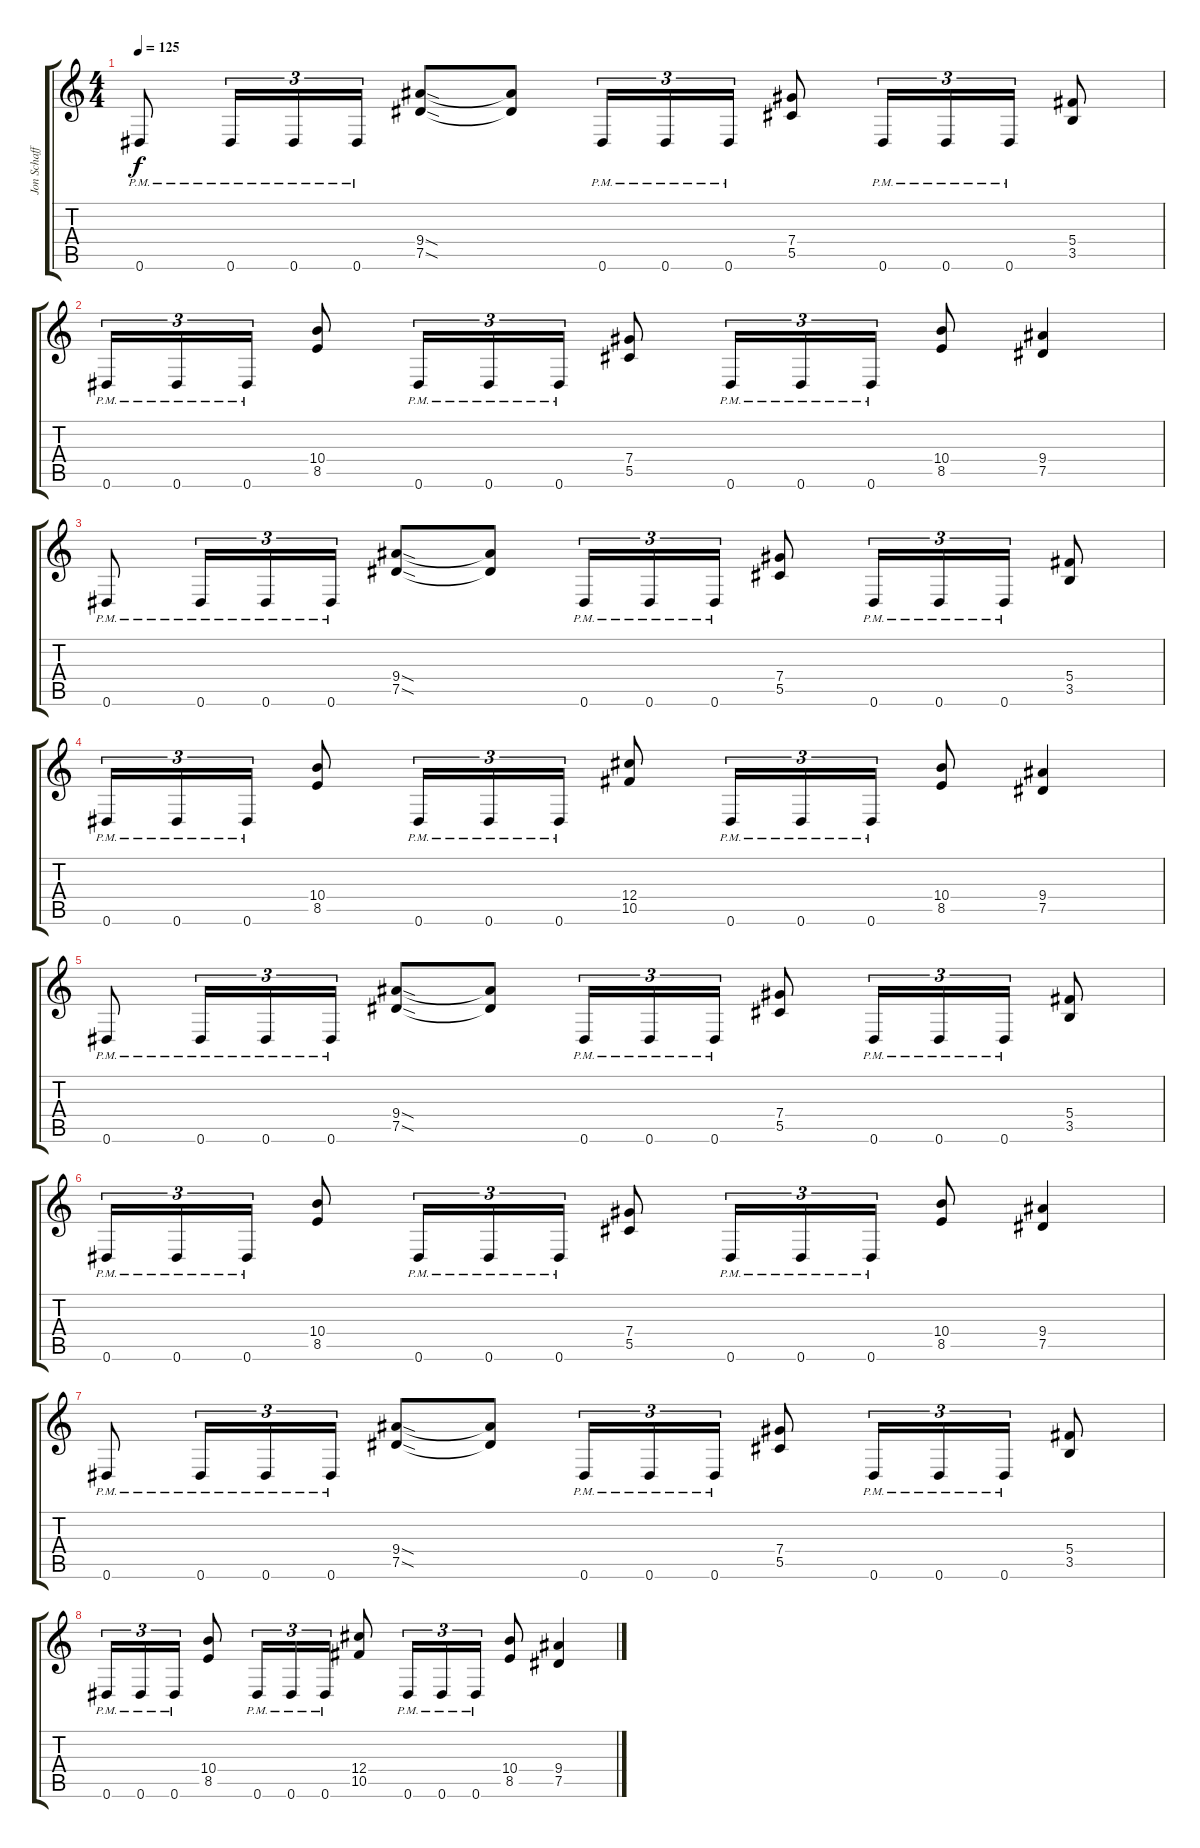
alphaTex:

\track ("Jon Schaffer Rythme" "Jon Schaff") {instrument distortionguitar}
\staff {score tabs}
\tuning (Eb4 Bb3 Gb3 Db3 Ab2 Eb2) {hide}
\ts (4 4)
\tempo 125
\clef g2
\ks c
0.6{pm}.8{dy f} 0.6{pm}.16{tu (3 2)} 0.6{pm}.16{tu (3 2)} 0.6{pm}.16{tu (3 2)} (9.4{sod} 7.5{sod}).8 (9.4{t} 7.5{t}).8 0.6{pm}.16{tu (3 2)} 0.6{pm}.16{tu (3 2)} 0.6{pm}.16{tu (3 2)} (7.4 5.5).8 0.6{pm}.16{tu (3 2)} 0.6{pm}.16{tu (3 2)} 0.6{pm}.16{tu (3 2)} (5.4 3.5).8 |
0.6{pm}.16{tu (3 2)} 0.6{pm}.16{tu (3 2)} 0.6{pm}.16{tu (3 2)} (10.4 8.5).8 0.6{pm}.16{tu (3 2)} 0.6{pm}.16{tu (3 2)} 0.6{pm}.16{tu (3 2)} (7.4 5.5).8 0.6{pm}.16{tu (3 2)} 0.6{pm}.16{tu (3 2)} 0.6{pm}.16{tu (3 2)} (10.4 8.5).8 (9.4 7.5).4 |
0.6{pm}.8 0.6{pm}.16{tu (3 2)} 0.6{pm}.16{tu (3 2)} 0.6{pm}.16{tu (3 2)} (9.4{sod} 7.5{sod}).8 (9.4{t} 7.5{t}).8 0.6{pm}.16{tu (3 2)} 0.6{pm}.16{tu (3 2)} 0.6{pm}.16{tu (3 2)} (7.4 5.5).8 0.6{pm}.16{tu (3 2)} 0.6{pm}.16{tu (3 2)} 0.6{pm}.16{tu (3 2)} (5.4 3.5).8 |
0.6{pm}.16{tu (3 2)} 0.6{pm}.16{tu (3 2)} 0.6{pm}.16{tu (3 2)} (10.4 8.5).8 0.6{pm}.16{tu (3 2)} 0.6{pm}.16{tu (3 2)} 0.6{pm}.16{tu (3 2)} (12.4 10.5).8 0.6{pm}.16{tu (3 2)} 0.6{pm}.16{tu (3 2)} 0.6{pm}.16{tu (3 2)} (10.4 8.5).8 (9.4 7.5).4 |
0.6{pm}.8 0.6{pm}.16{tu (3 2)} 0.6{pm}.16{tu (3 2)} 0.6{pm}.16{tu (3 2)} (9.4{sod} 7.5{sod}).8 (9.4{t} 7.5{t}).8 0.6{pm}.16{tu (3 2)} 0.6{pm}.16{tu (3 2)} 0.6{pm}.16{tu (3 2)} (7.4 5.5).8 0.6{pm}.16{tu (3 2)} 0.6{pm}.16{tu (3 2)} 0.6{pm}.16{tu (3 2)} (5.4 3.5).8 |
0.6{pm}.16{tu (3 2)} 0.6{pm}.16{tu (3 2)} 0.6{pm}.16{tu (3 2)} (10.4 8.5).8 0.6{pm}.16{tu (3 2)} 0.6{pm}.16{tu (3 2)} 0.6{pm}.16{tu (3 2)} (7.4 5.5).8 0.6{pm}.16{tu (3 2)} 0.6{pm}.16{tu (3 2)} 0.6{pm}.16{tu (3 2)} (10.4 8.5).8 (9.4 7.5).4 |
0.6{pm}.8 0.6{pm}.16{tu (3 2)} 0.6{pm}.16{tu (3 2)} 0.6{pm}.16{tu (3 2)} (9.4{sod} 7.5{sod}).8 (9.4{t} 7.5{t}).8 0.6{pm}.16{tu (3 2)} 0.6{pm}.16{tu (3 2)} 0.6{pm}.16{tu (3 2)} (7.4 5.5).8 0.6{pm}.16{tu (3 2)} 0.6{pm}.16{tu (3 2)} 0.6{pm}.16{tu (3 2)} (5.4 3.5).8 |
0.6{pm}.16{tu (3 2)} 0.6{pm}.16{tu (3 2)} 0.6{pm}.16{tu (3 2)} (10.4 8.5).8 0.6{pm}.16{tu (3 2)} 0.6{pm}.16{tu (3 2)} 0.6{pm}.16{tu (3 2)} (12.4 10.5).8 0.6{pm}.16{tu (3 2)} 0.6{pm}.16{tu (3 2)} 0.6{pm}.16{tu (3 2)} (10.4 8.5).8 (9.4 7.5).4
